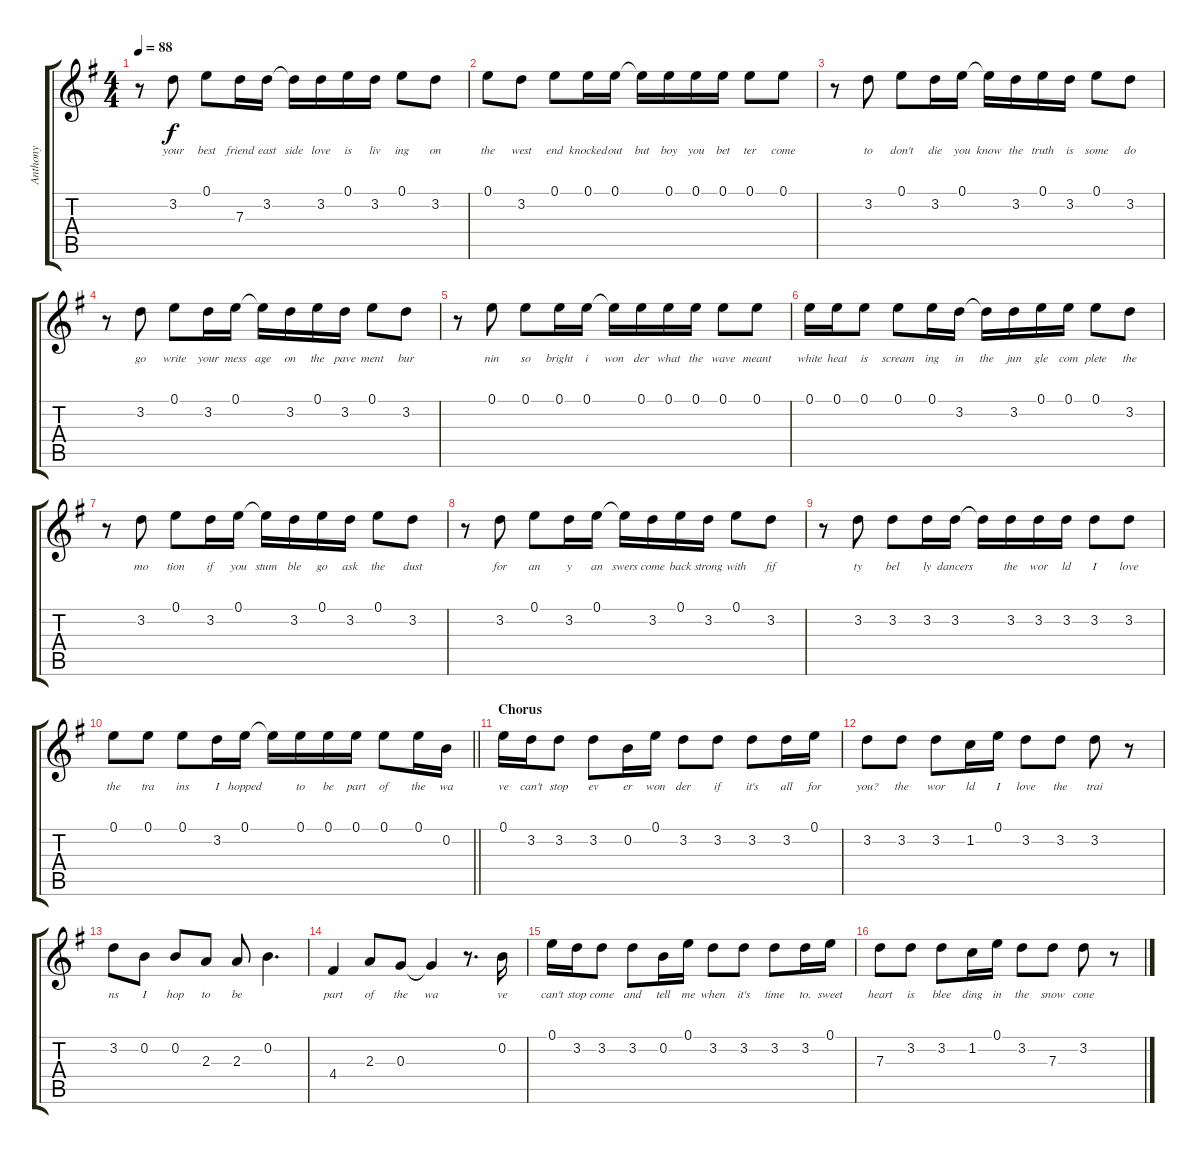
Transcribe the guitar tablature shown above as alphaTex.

\track ("Anthony" "Anthony") {instrument distortionguitar}
\staff {score tabs}
\tuning (E4 B3 G3 D3 A2 E2) {hide}
\ts (4 4)
\tempo 88
\clef g2
\ks g
r.8{dy f} 3.2.8{lyrics (0 "your") lyrics (1 "") lyrics (2 "") lyrics (3 "") lyrics (4 "")} 0.1.8{lyrics (0 "best") lyrics (1 "") lyrics (2 "") lyrics (3 "") lyrics (4 "")} 7.3.16{lyrics (0 "friend") lyrics (1 "") lyrics (2 "") lyrics (3 "") lyrics (4 "")} 3.2.16{lyrics (0 "east") lyrics (1 "") lyrics (2 "") lyrics (3 "") lyrics (4 "")} 3.2{t}.16{lyrics (0 "side") lyrics (1 "") lyrics (2 "") lyrics (3 "") lyrics (4 "")} 3.2.16{lyrics (0 "love") lyrics (1 "") lyrics (2 "") lyrics (3 "") lyrics (4 "")} 0.1.16{lyrics (0 "is") lyrics (1 "") lyrics (2 "") lyrics (3 "") lyrics (4 "")} 3.2.16{lyrics (0 "liv") lyrics (1 "") lyrics (2 "") lyrics (3 "") lyrics (4 "")} 0.1.8{lyrics (0 "ing") lyrics (1 "") lyrics (2 "") lyrics (3 "") lyrics (4 "")} 3.2.8{lyrics (0 "on") lyrics (1 "") lyrics (2 "") lyrics (3 "") lyrics (4 "")} |
0.1.8{lyrics (0 "the") lyrics (1 "") lyrics (2 "") lyrics (3 "") lyrics (4 "")} 3.2.8{lyrics (0 "west") lyrics (1 "") lyrics (2 "") lyrics (3 "") lyrics (4 "")} 0.1.8{lyrics (0 "end") lyrics (1 "") lyrics (2 "") lyrics (3 "") lyrics (4 "")} 0.1.16{lyrics (0 "knocked") lyrics (1 "") lyrics (2 "") lyrics (3 "") lyrics (4 "")} 0.1.16{lyrics (0 "out") lyrics (1 "") lyrics (2 "") lyrics (3 "") lyrics (4 "")} 0.1{t}.16{lyrics (0 "but") lyrics (1 "") lyrics (2 "") lyrics (3 "") lyrics (4 "")} 0.1.16{lyrics (0 "boy") lyrics (1 "") lyrics (2 "") lyrics (3 "") lyrics (4 "")} 0.1.16{lyrics (0 "you") lyrics (1 "") lyrics (2 "") lyrics (3 "") lyrics (4 "")} 0.1.16{lyrics (0 "bet") lyrics (1 "") lyrics (2 "") lyrics (3 "") lyrics (4 "")} 0.1.8{lyrics (0 "ter") lyrics (1 "") lyrics (2 "") lyrics (3 "") lyrics (4 "")} 0.1.8{lyrics (0 "come") lyrics (1 "") lyrics (2 "") lyrics (3 "") lyrics (4 "")} |
r.8 3.2.8{lyrics (0 "to") lyrics (1 "") lyrics (2 "") lyrics (3 "") lyrics (4 "")} 0.1.8{lyrics (0 "don't") lyrics (1 "") lyrics (2 "") lyrics (3 "") lyrics (4 "")} 3.2.16{lyrics (0 "die") lyrics (1 "") lyrics (2 "") lyrics (3 "") lyrics (4 "")} 0.1.16{lyrics (0 "you") lyrics (1 "") lyrics (2 "") lyrics (3 "") lyrics (4 "")} 0.1{t}.16{lyrics (0 "know") lyrics (1 "") lyrics (2 "") lyrics (3 "") lyrics (4 "")} 3.2.16{lyrics (0 "the") lyrics (1 "") lyrics (2 "") lyrics (3 "") lyrics (4 "")} 0.1.16{lyrics (0 "truth") lyrics (1 "") lyrics (2 "") lyrics (3 "") lyrics (4 "")} 3.2.16{lyrics (0 "is") lyrics (1 "") lyrics (2 "") lyrics (3 "") lyrics (4 "")} 0.1.8{lyrics (0 "some") lyrics (1 "") lyrics (2 "") lyrics (3 "") lyrics (4 "")} 3.2.8{lyrics (0 "do") lyrics (1 "") lyrics (2 "") lyrics (3 "") lyrics (4 "")} |
r.8 3.2.8{lyrics (0 "go") lyrics (1 "") lyrics (2 "") lyrics (3 "") lyrics (4 "")} 0.1.8{lyrics (0 "write") lyrics (1 "") lyrics (2 "") lyrics (3 "") lyrics (4 "")} 3.2.16{lyrics (0 "your") lyrics (1 "") lyrics (2 "") lyrics (3 "") lyrics (4 "")} 0.1.16{lyrics (0 "mess") lyrics (1 "") lyrics (2 "") lyrics (3 "") lyrics (4 "")} 0.1{t}.16{lyrics (0 "age") lyrics (1 "") lyrics (2 "") lyrics (3 "") lyrics (4 "")} 3.2.16{lyrics (0 "on") lyrics (1 "") lyrics (2 "") lyrics (3 "") lyrics (4 "")} 0.1.16{lyrics (0 "the") lyrics (1 "") lyrics (2 "") lyrics (3 "") lyrics (4 "")} 3.2.16{lyrics (0 "pave") lyrics (1 "") lyrics (2 "") lyrics (3 "") lyrics (4 "")} 0.1.8{lyrics (0 "ment") lyrics (1 "") lyrics (2 "") lyrics (3 "") lyrics (4 "")} 3.2.8{lyrics (0 "bur") lyrics (1 "") lyrics (2 "") lyrics (3 "") lyrics (4 "")} |
r.8 0.1.8{lyrics (0 "nin") lyrics (1 "") lyrics (2 "") lyrics (3 "") lyrics (4 "")} 0.1.8{lyrics (0 "so") lyrics (1 "") lyrics (2 "") lyrics (3 "") lyrics (4 "")} 0.1.16{lyrics (0 "bright") lyrics (1 "") lyrics (2 "") lyrics (3 "") lyrics (4 "")} 0.1.16{lyrics (0 "i") lyrics (1 "") lyrics (2 "") lyrics (3 "") lyrics (4 "")} 0.1{t}.16{lyrics (0 "won") lyrics (1 "") lyrics (2 "") lyrics (3 "") lyrics (4 "")} 0.1.16{lyrics (0 "der") lyrics (1 "") lyrics (2 "") lyrics (3 "") lyrics (4 "")} 0.1.16{lyrics (0 "what") lyrics (1 "") lyrics (2 "") lyrics (3 "") lyrics (4 "")} 0.1.16{lyrics (0 "the") lyrics (1 "") lyrics (2 "") lyrics (3 "") lyrics (4 "")} 0.1.8{lyrics (0 "wave") lyrics (1 "") lyrics (2 "") lyrics (3 "") lyrics (4 "")} 0.1.8{lyrics (0 "meant") lyrics (1 "") lyrics (2 "") lyrics (3 "") lyrics (4 "")} |
0.1.16{lyrics (0 "white") lyrics (1 "") lyrics (2 "") lyrics (3 "") lyrics (4 "")} 0.1.16{lyrics (0 "heat") lyrics (1 "") lyrics (2 "") lyrics (3 "") lyrics (4 "")} 0.1.8{lyrics (0 "is") lyrics (1 "") lyrics (2 "") lyrics (3 "") lyrics (4 "")} 0.1.8{lyrics (0 "scream") lyrics (1 "") lyrics (2 "") lyrics (3 "") lyrics (4 "")} 0.1.16{lyrics (0 "ing") lyrics (1 "") lyrics (2 "") lyrics (3 "") lyrics (4 "")} 3.2.16{lyrics (0 "in") lyrics (1 "") lyrics (2 "") lyrics (3 "") lyrics (4 "")} 3.2{t}.16{lyrics (0 "the") lyrics (1 "") lyrics (2 "") lyrics (3 "") lyrics (4 "")} 3.2.16{lyrics (0 "jun") lyrics (1 "") lyrics (2 "") lyrics (3 "") lyrics (4 "")} 0.1.16{lyrics (0 "gle") lyrics (1 "") lyrics (2 "") lyrics (3 "") lyrics (4 "")} 0.1.16{lyrics (0 "com") lyrics (1 "") lyrics (2 "") lyrics (3 "") lyrics (4 "")} 0.1.8{lyrics (0 "plete") lyrics (1 "") lyrics (2 "") lyrics (3 "") lyrics (4 "")} 3.2.8{lyrics (0 "the") lyrics (1 "") lyrics (2 "") lyrics (3 "") lyrics (4 "")} |
r.8 3.2.8{lyrics (0 "mo") lyrics (1 "") lyrics (2 "") lyrics (3 "") lyrics (4 "")} 0.1.8{lyrics (0 "tion") lyrics (1 "") lyrics (2 "") lyrics (3 "") lyrics (4 "")} 3.2.16{lyrics (0 "if") lyrics (1 "") lyrics (2 "") lyrics (3 "") lyrics (4 "")} 0.1.16{lyrics (0 "you") lyrics (1 "") lyrics (2 "") lyrics (3 "") lyrics (4 "")} 0.1{t}.16{lyrics (0 "stum") lyrics (1 "") lyrics (2 "") lyrics (3 "") lyrics (4 "")} 3.2.16{lyrics (0 "ble") lyrics (1 "") lyrics (2 "") lyrics (3 "") lyrics (4 "")} 0.1.16{lyrics (0 "go") lyrics (1 "") lyrics (2 "") lyrics (3 "") lyrics (4 "")} 3.2.16{lyrics (0 "ask") lyrics (1 "") lyrics (2 "") lyrics (3 "") lyrics (4 "")} 0.1.8{lyrics (0 "the") lyrics (1 "") lyrics (2 "") lyrics (3 "") lyrics (4 "")} 3.2.8{lyrics (0 "dust") lyrics (1 "") lyrics (2 "") lyrics (3 "") lyrics (4 "")} |
r.8 3.2.8{lyrics (0 "for") lyrics (1 "") lyrics (2 "") lyrics (3 "") lyrics (4 "")} 0.1.8{lyrics (0 "an") lyrics (1 "") lyrics (2 "") lyrics (3 "") lyrics (4 "")} 3.2.16{lyrics (0 "y") lyrics (1 "") lyrics (2 "") lyrics (3 "") lyrics (4 "")} 0.1.16{lyrics (0 "an") lyrics (1 "") lyrics (2 "") lyrics (3 "") lyrics (4 "")} 0.1{t}.16{lyrics (0 "swers") lyrics (1 "") lyrics (2 "") lyrics (3 "") lyrics (4 "")} 3.2.16{lyrics (0 "come") lyrics (1 "") lyrics (2 "") lyrics (3 "") lyrics (4 "")} 0.1.16{lyrics (0 "back") lyrics (1 "") lyrics (2 "") lyrics (3 "") lyrics (4 "")} 3.2.16{lyrics (0 "strong") lyrics (1 "") lyrics (2 "") lyrics (3 "") lyrics (4 "")} 0.1.8{lyrics (0 "with") lyrics (1 "") lyrics (2 "") lyrics (3 "") lyrics (4 "")} 3.2.8{lyrics (0 "fif") lyrics (1 "") lyrics (2 "") lyrics (3 "") lyrics (4 "")} |
r.8 3.2.8{lyrics (0 "ty") lyrics (1 "") lyrics (2 "") lyrics (3 "") lyrics (4 "")} 3.2.8{lyrics (0 "bel") lyrics (1 "") lyrics (2 "") lyrics (3 "") lyrics (4 "")} 3.2.16{lyrics (0 "ly") lyrics (1 "") lyrics (2 "") lyrics (3 "") lyrics (4 "")} 3.2.16{lyrics (0 "dancers") lyrics (1 "") lyrics (2 "") lyrics (3 "") lyrics (4 "")} 3.2{t}.16{lyrics (0 "") lyrics (1 "") lyrics (2 "") lyrics (3 "") lyrics (4 "")} 3.2.16{lyrics (0 "the") lyrics (1 "") lyrics (2 "") lyrics (3 "") lyrics (4 "")} 3.2.16{lyrics (0 "wor") lyrics (1 "") lyrics (2 "") lyrics (3 "") lyrics (4 "")} 3.2.16{lyrics (0 "ld") lyrics (1 "") lyrics (2 "") lyrics (3 "") lyrics (4 "")} 3.2.8{lyrics (0 "I") lyrics (1 "") lyrics (2 "") lyrics (3 "") lyrics (4 "")} 3.2.8{lyrics (0 "love") lyrics (1 "") lyrics (2 "") lyrics (3 "") lyrics (4 "")} |
\barLineRight lightlight
0.1.8{lyrics (0 "the") lyrics (1 "") lyrics (2 "") lyrics (3 "") lyrics (4 "")} 0.1.8{lyrics (0 "tra") lyrics (1 "") lyrics (2 "") lyrics (3 "") lyrics (4 "")} 0.1.8{lyrics (0 "ins") lyrics (1 "") lyrics (2 "") lyrics (3 "") lyrics (4 "")} 3.2.16{lyrics (0 "I") lyrics (1 "") lyrics (2 "") lyrics (3 "") lyrics (4 "")} 0.1.16{lyrics (0 "hopped") lyrics (1 "") lyrics (2 "") lyrics (3 "") lyrics (4 "")} 0.1{t}.16{lyrics (0 "") lyrics (1 "") lyrics (2 "") lyrics (3 "") lyrics (4 "")} 0.1.16{lyrics (0 "to") lyrics (1 "") lyrics (2 "") lyrics (3 "") lyrics (4 "")} 0.1.16{lyrics (0 "be") lyrics (1 "") lyrics (2 "") lyrics (3 "") lyrics (4 "")} 0.1.16{lyrics (0 "part") lyrics (1 "") lyrics (2 "") lyrics (3 "") lyrics (4 "")} 0.1.8{lyrics (0 "of") lyrics (1 "") lyrics (2 "") lyrics (3 "") lyrics (4 "")} 0.1.16{lyrics (0 "the") lyrics (1 "") lyrics (2 "") lyrics (3 "") lyrics (4 "")} 0.2.16{lyrics (0 "wa") lyrics (1 "") lyrics (2 "") lyrics (3 "") lyrics (4 "")} |
\section ("" "Chorus")
0.1.16{lyrics (0 "ve") lyrics (1 "") lyrics (2 "") lyrics (3 "") lyrics (4 "")} 3.2.16{lyrics (0 "can't") lyrics (1 "") lyrics (2 "") lyrics (3 "") lyrics (4 "")} 3.2.8{lyrics (0 "stop") lyrics (1 "") lyrics (2 "") lyrics (3 "") lyrics (4 "")} 3.2.8{lyrics (0 "ev") lyrics (1 "") lyrics (2 "") lyrics (3 "") lyrics (4 "")} 0.2.16{lyrics (0 "er") lyrics (1 "") lyrics (2 "") lyrics (3 "") lyrics (4 "")} 0.1.16{lyrics (0 "won") lyrics (1 "") lyrics (2 "") lyrics (3 "") lyrics (4 "")} 3.2.8{lyrics (0 "der") lyrics (1 "") lyrics (2 "") lyrics (3 "") lyrics (4 "")} 3.2.8{lyrics (0 "if") lyrics (1 "") lyrics (2 "") lyrics (3 "") lyrics (4 "")} 3.2.8{lyrics (0 "it's") lyrics (1 "") lyrics (2 "") lyrics (3 "") lyrics (4 "")} 3.2.16{lyrics (0 "all") lyrics (1 "") lyrics (2 "") lyrics (3 "") lyrics (4 "")} 0.1.16{lyrics (0 "for") lyrics (1 "") lyrics (2 "") lyrics (3 "") lyrics (4 "")} |
3.2.8{lyrics (0 "you?") lyrics (1 "") lyrics (2 "") lyrics (3 "") lyrics (4 "")} 3.2.8{lyrics (0 "the") lyrics (1 "") lyrics (2 "") lyrics (3 "") lyrics (4 "")} 3.2.8{lyrics (0 "wor") lyrics (1 "") lyrics (2 "") lyrics (3 "") lyrics (4 "")} 1.2.16{lyrics (0 "ld") lyrics (1 "") lyrics (2 "") lyrics (3 "") lyrics (4 "")} 0.1.16{lyrics (0 "I") lyrics (1 "") lyrics (2 "") lyrics (3 "") lyrics (4 "")} 3.2.8{lyrics (0 "love") lyrics (1 "") lyrics (2 "") lyrics (3 "") lyrics (4 "")} 3.2.8{lyrics (0 "the") lyrics (1 "") lyrics (2 "") lyrics (3 "") lyrics (4 "")} 3.2.8{lyrics (0 "trai") lyrics (1 "") lyrics (2 "") lyrics (3 "") lyrics (4 "")} r.8 |
3.2.8{lyrics (0 "ns") lyrics (1 "") lyrics (2 "") lyrics (3 "") lyrics (4 "")} 0.2.8{lyrics (0 "I") lyrics (1 "") lyrics (2 "") lyrics (3 "") lyrics (4 "")} 0.2.8{lyrics (0 "hop") lyrics (1 "") lyrics (2 "") lyrics (3 "") lyrics (4 "")} 2.3.8{lyrics (0 "to") lyrics (1 "") lyrics (2 "") lyrics (3 "") lyrics (4 "")} 2.3.8{lyrics (0 "be") lyrics (1 "") lyrics (2 "") lyrics (3 "") lyrics (4 "")} 0.2.4{d lyrics (0 "") lyrics (1 "") lyrics (2 "") lyrics (3 "") lyrics (4 "")} |
4.4.4{lyrics (0 "part") lyrics (1 "") lyrics (2 "") lyrics (3 "") lyrics (4 "")} 2.3.8{lyrics (0 "of") lyrics (1 "") lyrics (2 "") lyrics (3 "") lyrics (4 "")} 0.3.8{lyrics (0 "the") lyrics (1 "") lyrics (2 "") lyrics (3 "") lyrics (4 "")} 0.3{t}.4{lyrics (0 "wa") lyrics (1 "") lyrics (2 "") lyrics (3 "") lyrics (4 "")} r.8{d} 0.2.16{lyrics (0 "ve") lyrics (1 "") lyrics (2 "") lyrics (3 "") lyrics (4 "")} |
0.1.16{lyrics (0 "can't") lyrics (1 "") lyrics (2 "") lyrics (3 "") lyrics (4 "")} 3.2.16{lyrics (0 "stop") lyrics (1 "") lyrics (2 "") lyrics (3 "") lyrics (4 "")} 3.2.8{lyrics (0 "come") lyrics (1 "") lyrics (2 "") lyrics (3 "") lyrics (4 "")} 3.2.8{lyrics (0 "and") lyrics (1 "") lyrics (2 "") lyrics (3 "") lyrics (4 "")} 0.2.16{lyrics (0 "tell") lyrics (1 "") lyrics (2 "") lyrics (3 "") lyrics (4 "")} 0.1.16{lyrics (0 "me") lyrics (1 "") lyrics (2 "") lyrics (3 "") lyrics (4 "")} 3.2.8{lyrics (0 "when") lyrics (1 "") lyrics (2 "") lyrics (3 "") lyrics (4 "")} 3.2.8{lyrics (0 "it's") lyrics (1 "") lyrics (2 "") lyrics (3 "") lyrics (4 "")} 3.2.8{lyrics (0 "time") lyrics (1 "") lyrics (2 "") lyrics (3 "") lyrics (4 "")} 3.2.16{lyrics (0 "to.") lyrics (1 "") lyrics (2 "") lyrics (3 "") lyrics (4 "")} 0.1.16{lyrics (0 "sweet") lyrics (1 "") lyrics (2 "") lyrics (3 "") lyrics (4 "")} |
7.3.8{lyrics (0 "heart") lyrics (1 "") lyrics (2 "") lyrics (3 "") lyrics (4 "")} 3.2.8{lyrics (0 "is") lyrics (1 "") lyrics (2 "") lyrics (3 "") lyrics (4 "")} 3.2.8{lyrics (0 "blee") lyrics (1 "") lyrics (2 "") lyrics (3 "") lyrics (4 "")} 1.2.16{lyrics (0 "ding") lyrics (1 "") lyrics (2 "") lyrics (3 "") lyrics (4 "")} 0.1.16{lyrics (0 "in") lyrics (1 "") lyrics (2 "") lyrics (3 "") lyrics (4 "")} 3.2.8{lyrics (0 "the") lyrics (1 "") lyrics (2 "") lyrics (3 "") lyrics (4 "")} 7.3.8{lyrics (0 "snow") lyrics (1 "") lyrics (2 "") lyrics (3 "") lyrics (4 "")} 3.2.8{lyrics (0 "cone") lyrics (1 "") lyrics (2 "") lyrics (3 "") lyrics (4 "")} r.8
